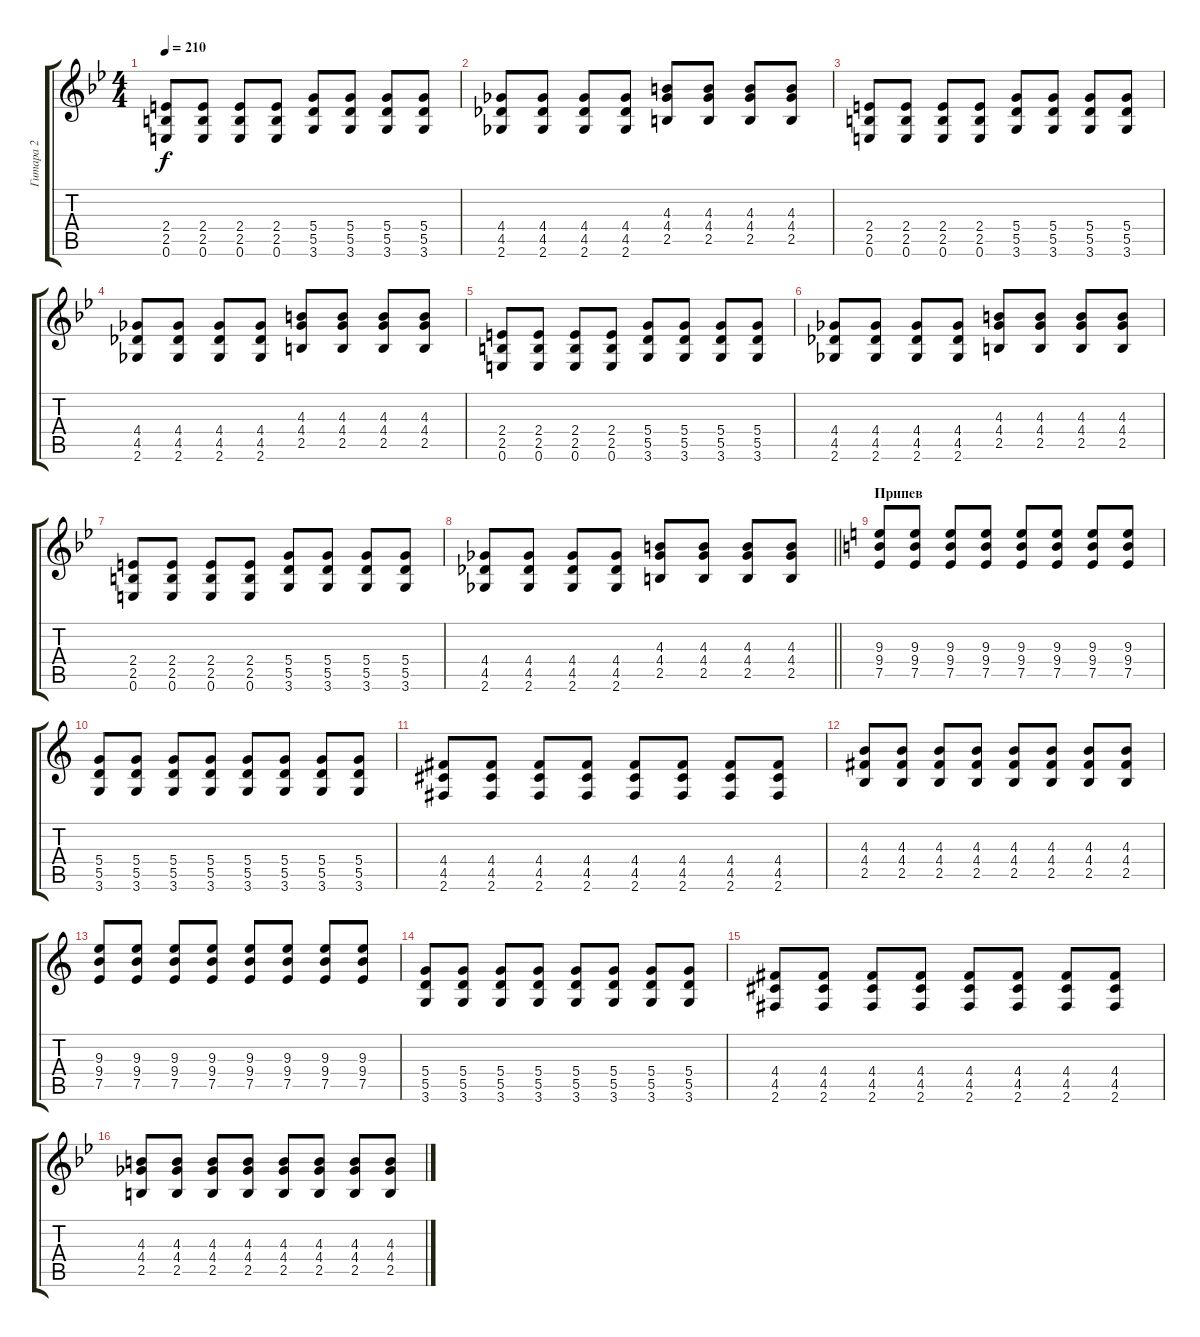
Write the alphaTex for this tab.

\track ("Гитара 2" "Гитара 2") {instrument distortionguitar}
\staff {score tabs}
\tuning (E4 B3 G3 D3 A2 E2) {hide}
\ts (4 4)
\tempo 210
\clef g2
\ks bb
(2.4 2.5 0.6).8{dy f} (2.4 2.5 0.6).8 (2.4 2.5 0.6).8 (2.4 2.5 0.6).8 (5.4 5.5 3.6).8 (5.4 5.5 3.6).8 (5.4 5.5 3.6).8 (5.4 5.5 3.6).8 |
(4.4 4.5 2.6).8 (4.4 4.5 2.6).8 (4.4 4.5 2.6).8 (4.4 4.5 2.6).8 (4.3 4.4 2.5).8 (4.3 4.4 2.5).8 (4.3 4.4 2.5).8 (4.3 4.4 2.5).8 |
(2.4 2.5 0.6).8 (2.4 2.5 0.6).8 (2.4 2.5 0.6).8 (2.4 2.5 0.6).8 (5.4 5.5 3.6).8 (5.4 5.5 3.6).8 (5.4 5.5 3.6).8 (5.4 5.5 3.6).8 |
(4.4 4.5 2.6).8 (4.4 4.5 2.6).8 (4.4 4.5 2.6).8 (4.4 4.5 2.6).8 (4.3 4.4 2.5).8 (4.3 4.4 2.5).8 (4.3 4.4 2.5).8 (4.3 4.4 2.5).8 |
(2.4 2.5 0.6).8 (2.4 2.5 0.6).8 (2.4 2.5 0.6).8 (2.4 2.5 0.6).8 (5.4 5.5 3.6).8 (5.4 5.5 3.6).8 (5.4 5.5 3.6).8 (5.4 5.5 3.6).8 |
(4.4 4.5 2.6).8 (4.4 4.5 2.6).8 (4.4 4.5 2.6).8 (4.4 4.5 2.6).8 (4.3 4.4 2.5).8 (4.3 4.4 2.5).8 (4.3 4.4 2.5).8 (4.3 4.4 2.5).8 |
(2.4 2.5 0.6).8 (2.4 2.5 0.6).8 (2.4 2.5 0.6).8 (2.4 2.5 0.6).8 (5.4 5.5 3.6).8 (5.4 5.5 3.6).8 (5.4 5.5 3.6).8 (5.4 5.5 3.6).8 |
\barLineRight lightlight
(4.4 4.5 2.6).8 (4.4 4.5 2.6).8 (4.4 4.5 2.6).8 (4.4 4.5 2.6).8 (4.3 4.4 2.5).8 (4.3 4.4 2.5).8 (4.3 4.4 2.5).8 (4.3 4.4 2.5).8 |
\section ("" "Припев")
\ks c
(9.3 9.4 7.5).8 (9.3 9.4 7.5).8 (9.3 9.4 7.5).8 (9.3 9.4 7.5).8 (9.3 9.4 7.5).8 (9.3 9.4 7.5).8 (9.3 9.4 7.5).8 (9.3 9.4 7.5).8 |
(5.4 5.5 3.6).8 (5.4 5.5 3.6).8 (5.4 5.5 3.6).8 (5.4 5.5 3.6).8 (5.4 5.5 3.6).8 (5.4 5.5 3.6).8 (5.4 5.5 3.6).8 (5.4 5.5 3.6).8 |
(4.4 4.5 2.6).8 (4.4 4.5 2.6).8 (4.4 4.5 2.6).8 (4.4 4.5 2.6).8 (4.4 4.5 2.6).8 (4.4 4.5 2.6).8 (4.4 4.5 2.6).8 (4.4 4.5 2.6).8 |
(4.3 4.4 2.5).8 (4.3 4.4 2.5).8 (4.3 4.4 2.5).8 (4.3 4.4 2.5).8 (4.3 4.4 2.5).8 (4.3 4.4 2.5).8 (4.3 4.4 2.5).8 (4.3 4.4 2.5).8 |
(9.3 9.4 7.5).8 (9.3 9.4 7.5).8 (9.3 9.4 7.5).8 (9.3 9.4 7.5).8 (9.3 9.4 7.5).8 (9.3 9.4 7.5).8 (9.3 9.4 7.5).8 (9.3 9.4 7.5).8 |
(5.4 5.5 3.6).8 (5.4 5.5 3.6).8 (5.4 5.5 3.6).8 (5.4 5.5 3.6).8 (5.4 5.5 3.6).8 (5.4 5.5 3.6).8 (5.4 5.5 3.6).8 (5.4 5.5 3.6).8 |
(4.4 4.5 2.6).8 (4.4 4.5 2.6).8 (4.4 4.5 2.6).8 (4.4 4.5 2.6).8 (4.4 4.5 2.6).8 (4.4 4.5 2.6).8 (4.4 4.5 2.6).8 (4.4 4.5 2.6).8 |
\ks bb
(4.3 4.4 2.5).8 (4.3 4.4 2.5).8 (4.3 4.4 2.5).8 (4.3 4.4 2.5).8 (4.3 4.4 2.5).8 (4.3 4.4 2.5).8 (4.3 4.4 2.5).8 (4.3 4.4 2.5).8
